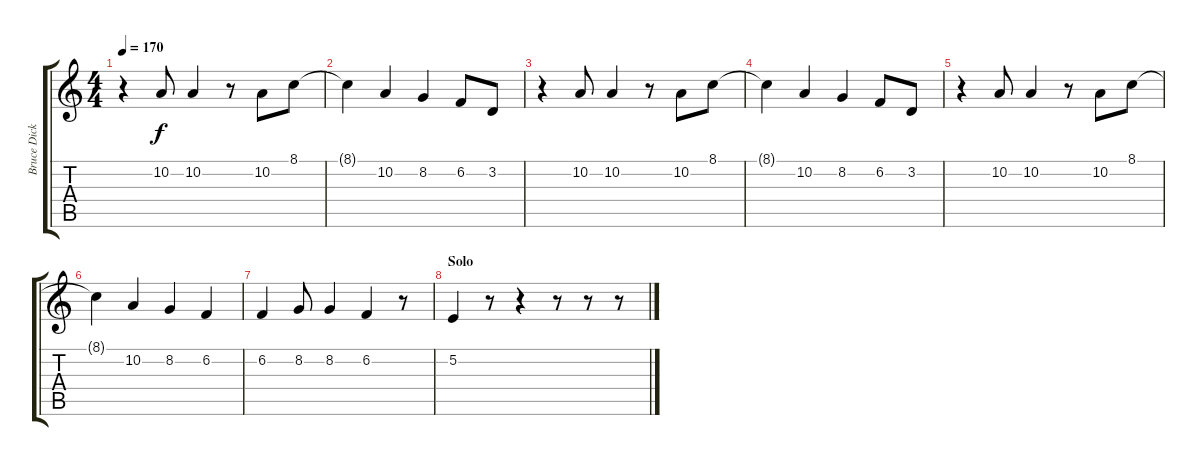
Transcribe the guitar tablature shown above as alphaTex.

\track ("Bruce Dickinson" "Bruce Dick") {instrument choiraahs}
\staff {score tabs}
\tuning (E4 B3 G3 D3 A2 E2) {hide}
\ts (4 4)
\tempo 170
\clef g2
\ks c
r.4{dy f} 10.2.8 10.2.4 r.8 10.2.8 8.1.8 |
8.1{t}.4 10.2.4 8.2.4 6.2.8 3.2.8 |
r.4 10.2.8 10.2.4 r.8 10.2.8 8.1.8 |
8.1{t}.4 10.2.4 8.2.4 6.2.8 3.2.8 |
r.4 10.2.8 10.2.4 r.8 10.2.8 8.1.8 |
8.1{t}.4 10.2.4 8.2.4 6.2.4 |
6.2.4 8.2.8 8.2.4 6.2.4 r.8 |
\section ("" "Solo")
5.2.4 r.8 r.4 r.8 r.8 r.8
